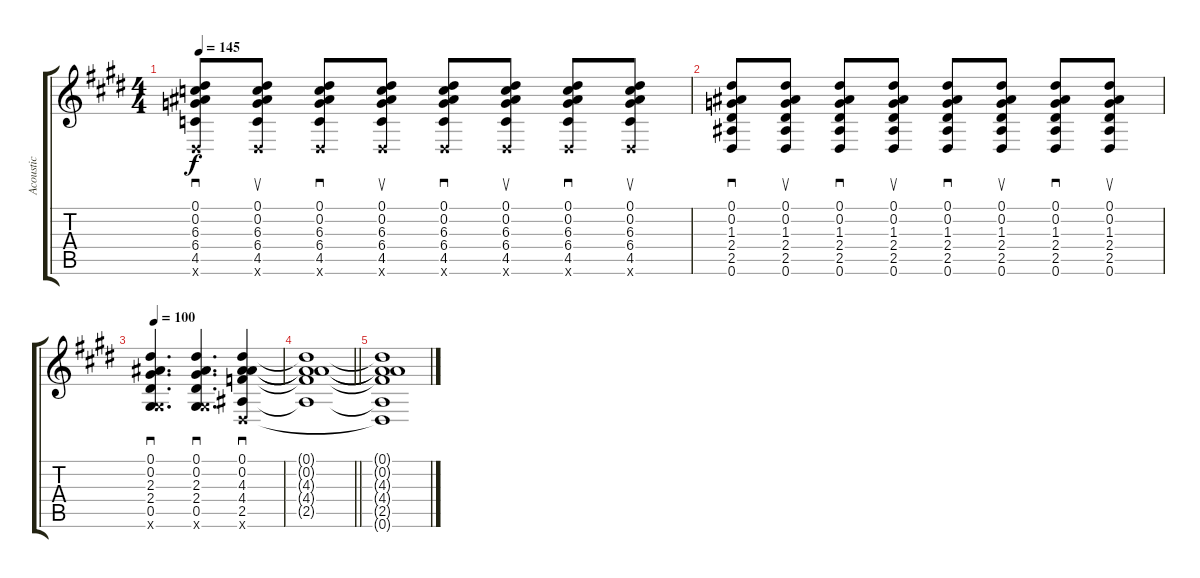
\track ("Acoustic" "Acoustic") {instrument acousticguitarsteel}
\staff {score tabs}
\tuning (Eb4 Bb3 Gb3 Db3 Ab2 Eb2) {hide}
\ts (4 4)
\tempo 145
\clef g2
\ks e
(0.1 0.2 6.3 6.4 4.5 0.6{x}).8{sd dy f} (0.1 0.2 6.3 6.4 4.5 0.6{x}).8{su} (0.1 0.2 6.3 6.4 4.5 0.6{x}).8{sd} (0.1 0.2 6.3 6.4 4.5 0.6{x}).8{su} (0.1 0.2 6.3 6.4 4.5 0.6{x}).8{sd} (0.1 0.2 6.3 6.4 4.5 0.6{x}).8{su} (0.1 0.2 6.3 6.4 4.5 0.6{x}).8{sd} (0.1 0.2 6.3 6.4 4.5 0.6{x}).8{su} |
(0.1 0.2 1.3 2.4 2.5 0.6).8{sd} (0.1 0.2 1.3 2.4 2.5 0.6).8{su} (0.1 0.2 1.3 2.4 2.5 0.6).8{sd} (0.1 0.2 1.3 2.4 2.5 0.6).8{su} (0.1 0.2 1.3 2.4 2.5 0.6).8{sd} (0.1 0.2 1.3 2.4 2.5 0.6).8{su} (0.1 0.2 1.3 2.4 2.5 0.6).8{sd} (0.1 0.2 1.3 2.4 2.5 0.6).8{su} |
\tempo 100
(0.1 0.2 2.3 2.4 0.5 5.6{x}).4{d sd} (0.1 0.2 2.3 2.4 0.5 5.6{x}).4{d sd} (0.1 0.2 4.3 4.4 2.5 0.6{x}).4{sd} |
\barLineRight lightlight
(0.1{t} 0.2{t} 4.3{t} 4.4{t} 2.5{t}).1 |
(0.1{t} 0.2{t} 4.3{t} 4.4{t} 2.5{t} 0.6{t}).1
